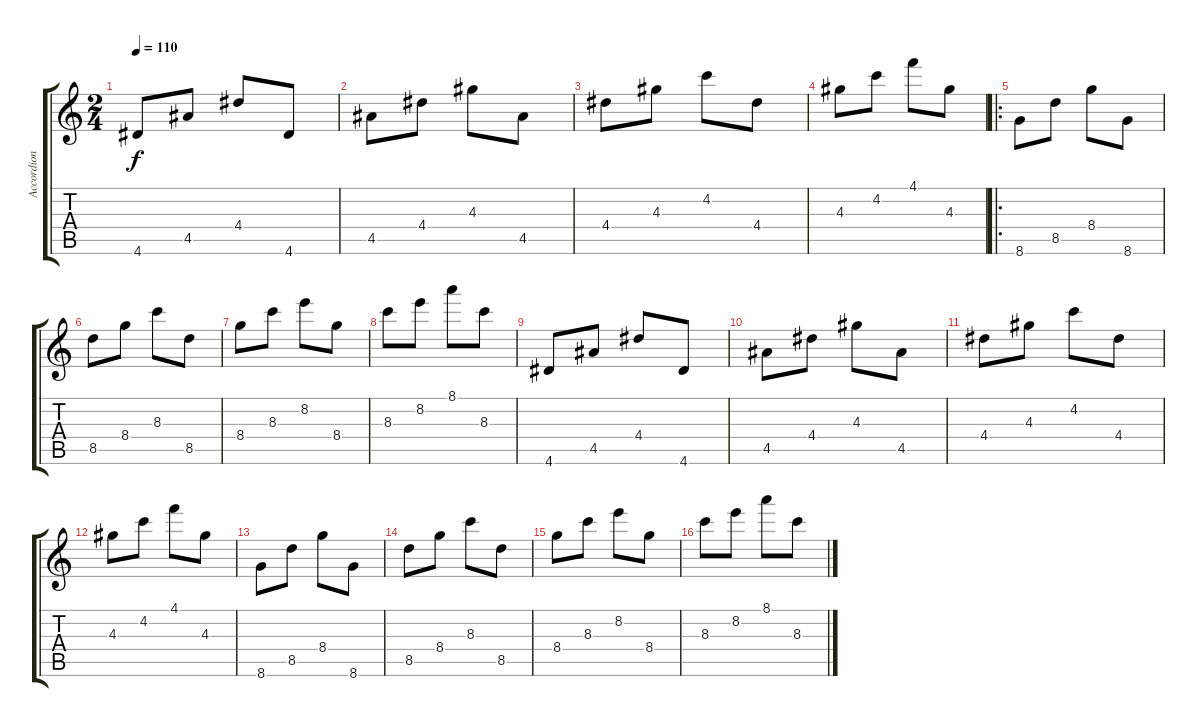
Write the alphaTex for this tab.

\track ("Accordion" "Accordion") {instrument accordion}
\staff {score tabs}
\tuning (Db6 Ab5 E5 B4 Gb4 B3) {hide}
\ts (2 4)
\tempo 110
\clef g2
\ks c
4.6.8{dy f} 4.5.8 4.4.8 4.6.8 |
4.5.8 4.4.8 4.3.8 4.5.8 |
4.4.8 4.3.8 4.2.8 4.4.8 |
4.3.8 4.2.8 4.1.8 4.3.8 |
\ro
8.6.8 8.5.8 8.4.8 8.6.8 |
8.5.8 8.4.8 8.3.8 8.5.8 |
8.4.8 8.3.8 8.2.8 8.4.8 |
8.3.8 8.2.8 8.1.8 8.3.8 |
4.6.8 4.5.8 4.4.8 4.6.8 |
4.5.8 4.4.8 4.3.8 4.5.8 |
4.4.8 4.3.8 4.2.8 4.4.8 |
4.3.8 4.2.8 4.1.8 4.3.8 |
8.6.8 8.5.8 8.4.8 8.6.8 |
8.5.8 8.4.8 8.3.8 8.5.8 |
8.4.8 8.3.8 8.2.8 8.4.8 |
8.3.8 8.2.8 8.1.8 8.3.8
